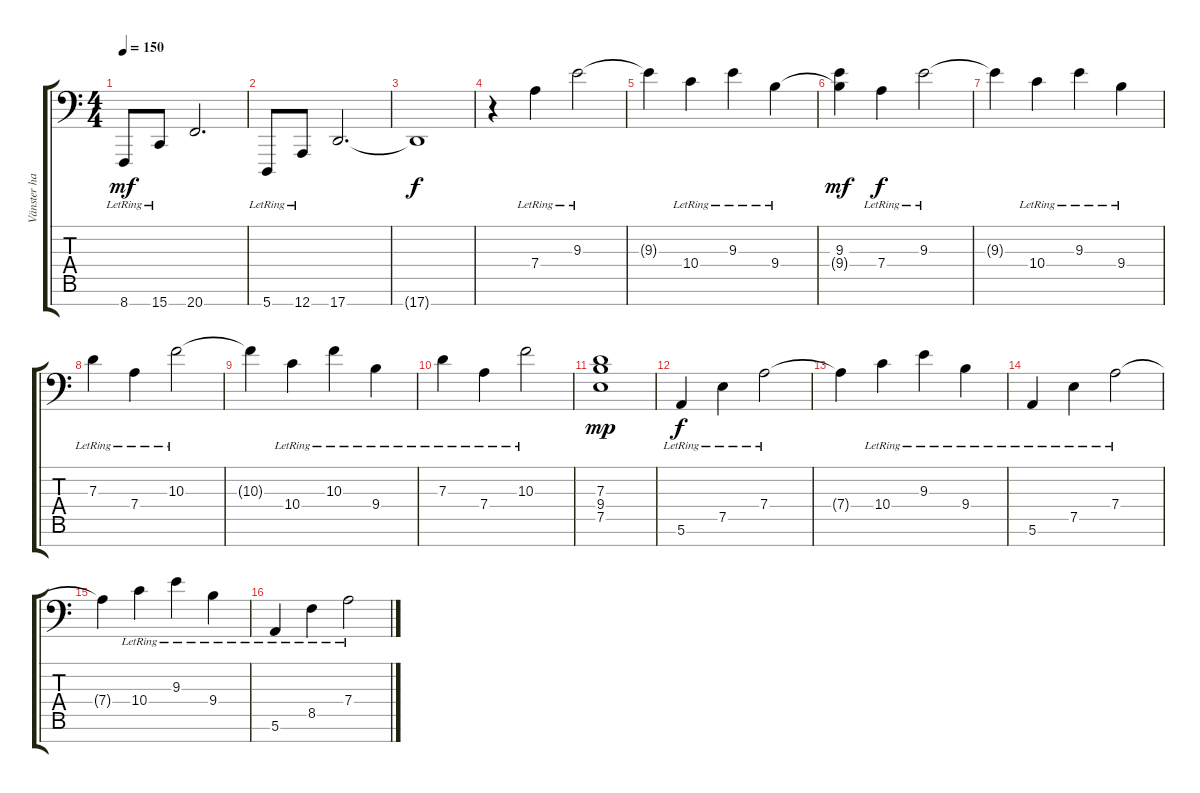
\track ("Vänster hand" "Vänster ha") {instrument acousticgrandpiano}
\staff {score tabs}
\tuning (E4 B3 G3 D3 A2 E2 A0) {hide}
\ts (4 4)
\tempo 150
\clef f4
\ks c
8.7{lr}.8{dy mf} 15.7{lr}.8 20.7.2{d} |
5.7{lr}.8 12.7{lr}.8 17.7.2{d} |
17.7{t}.1{dy f} |
r.4 7.4{lr}.4 9.3{lr}.2 |
9.3{t}.4 10.4{lr}.4 9.3{lr}.4 9.4{lr}.4 |
(9.3 9.4{t}).4{dy mf} 7.4{lr}.4{dy f} 9.3{lr}.2 |
9.3{t}.4 10.4{lr}.4 9.3{lr}.4 9.4{lr}.4 |
7.3{lr}.4 7.4{lr}.4 10.3{lr}.2 |
10.3{t}.4 10.4{lr}.4 10.3{lr}.4 9.4{lr}.4 |
7.3{lr}.4 7.4{lr}.4 10.3{lr}.2 |
(7.3 9.4 7.5).1{dy mp} |
5.6{lr}.4{dy f} 7.5{lr}.4 7.4{lr}.2 |
7.4{t}.4 10.4{lr}.4 9.3{lr}.4 9.4{lr}.4 |
5.6{lr}.4 7.5{lr}.4 7.4{lr}.2 |
7.4{t}.4 10.4{lr}.4 9.3{lr}.4 9.4{lr}.4 |
5.6{lr}.4 8.5{lr}.4 7.4{lr}.2
